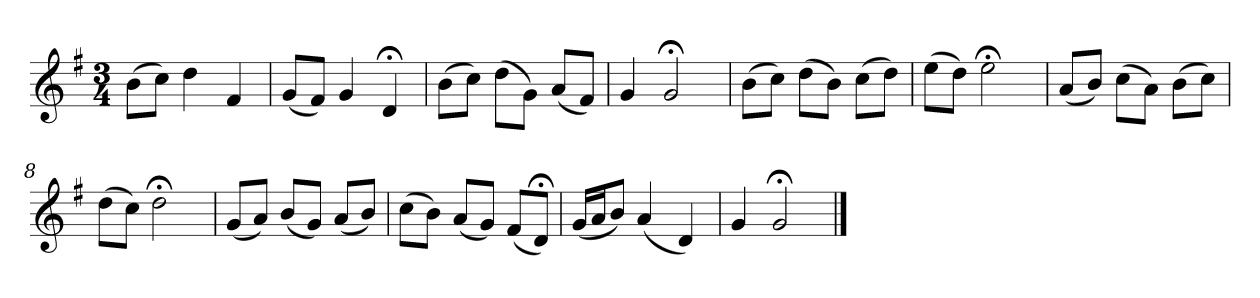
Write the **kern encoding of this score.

**kern
*part1
*staff1
*k[f#]
*G:
*M3/4
*MM120
=1
(8bL
8ccJ)
4dd
4f#
=2
(8gL
8f#J)
4g
4d;<
=3
(8bL
8ccJ)
(8ddL
8gJ)
(8aL
8f#J)
=4
4g
2g;<
=5
(8bL
8ccJ)
(8ddL
8bJ)
(8ccL
8ddJ)
=6
(8eeL
8ddJ)
2ee;<
=7
(8aL
8bJ)
(8ccL
8aJ)
(8bL
8ccJ)
=8
(8ddL
8ccJ)
2dd;<
=9
(8gL
8aJ)
(8bL
8gJ)
(8aL
8bJ)
=10
(8ccL
8bJ)
(8aL
8gJ)
(8f#L
8d;<J)
=11
(16gLL
16aJ
8bJ)
(4a
4d)
=12
4g
2g;<
==
*-
